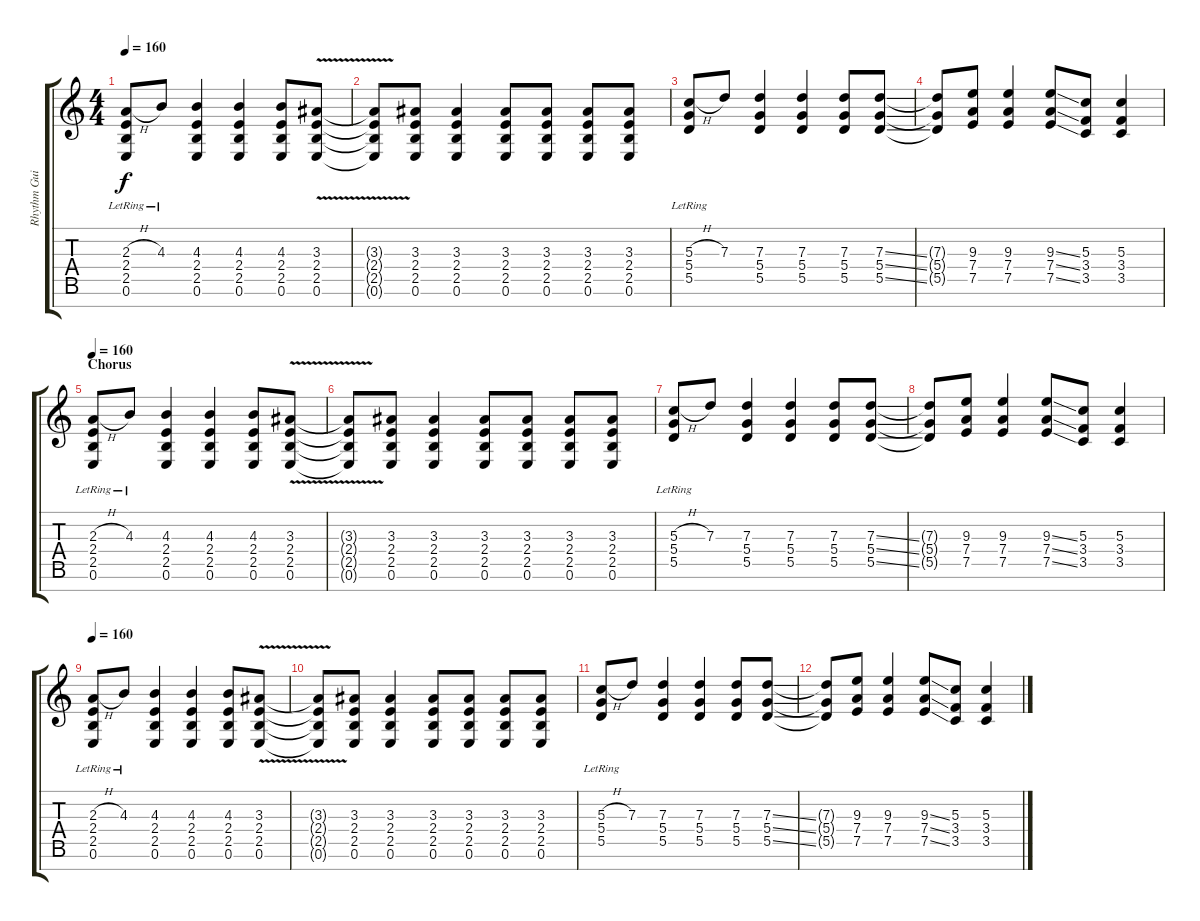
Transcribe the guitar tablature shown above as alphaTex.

\track ("Rhythm Guitar R" "Rhythm Gui") {instrument distortionguitar}
\staff {score tabs}
\tuning (E4 B3 G3 D3 A2 E2 B1) {hide}
\ts (4 4)
\tempo 160
\clef g2
\ks c
(2.3{h} 2.4{lr} 2.5{lr} 0.6{lr}).8{dy f} 4.3{lr}.8 (4.3 2.4 2.5 0.6).4 (4.3 2.4 2.5 0.6).4 (4.3 2.4 2.5 0.6).8 (3.3{v} 2.4 2.5 0.6).8 |
(3.3{t} 2.4{t} 2.5{t} 0.6{t}).8 (3.3 2.4 2.5 0.6).8 (3.3 2.4 2.5 0.6).4 (3.3 2.4 2.5 0.6).8 (3.3 2.4 2.5 0.6).8 (3.3 2.4 2.5 0.6).8 (3.3 2.4 2.5 0.6).8 |
(5.3{h} 5.4{lr} 5.5{lr}).8 7.3.8 (7.3 5.4 5.5).4 (7.3 5.4 5.5).4 (7.3 5.4 5.5).8 (7.3{ss} 5.4{ss} 5.5{ss}).8 |
(7.3{t} 5.4{t} 5.5{t}).8 (9.3 7.4 7.5).8 (9.3 7.4 7.5).4 (9.3{ss} 7.4{ss} 7.5{ss}).8 (5.3 3.4 3.5).8 (5.3 3.4 3.5).4 |
\section ("" "Chorus")
\tempo 160
(2.3{h} 2.4{lr} 2.5{lr} 0.6{lr}).8 4.3{lr}.8 (4.3 2.4 2.5 0.6).4 (4.3 2.4 2.5 0.6).4 (4.3 2.4 2.5 0.6).8 (3.3{v} 2.4 2.5 0.6).8 |
(3.3{t} 2.4{t} 2.5{t} 0.6{t}).8 (3.3 2.4 2.5 0.6).8 (3.3 2.4 2.5 0.6).4 (3.3 2.4 2.5 0.6).8 (3.3 2.4 2.5 0.6).8 (3.3 2.4 2.5 0.6).8 (3.3 2.4 2.5 0.6).8 |
(5.3{h} 5.4{lr} 5.5{lr}).8 7.3.8 (7.3 5.4 5.5).4 (7.3 5.4 5.5).4 (7.3 5.4 5.5).8 (7.3{ss} 5.4{ss} 5.5{ss}).8 |
(7.3{t} 5.4{t} 5.5{t}).8 (9.3 7.4 7.5).8 (9.3 7.4 7.5).4 (9.3{ss} 7.4{ss} 7.5{ss}).8 (5.3 3.4 3.5).8 (5.3 3.4 3.5).4 |
\tempo 160
(2.3{h} 2.4{lr} 2.5{lr} 0.6{lr}).8 4.3{lr}.8 (4.3 2.4 2.5 0.6).4 (4.3 2.4 2.5 0.6).4 (4.3 2.4 2.5 0.6).8 (3.3{v} 2.4 2.5 0.6).8 |
(3.3{t} 2.4{t} 2.5{t} 0.6{t}).8 (3.3 2.4 2.5 0.6).8 (3.3 2.4 2.5 0.6).4 (3.3 2.4 2.5 0.6).8 (3.3 2.4 2.5 0.6).8 (3.3 2.4 2.5 0.6).8 (3.3 2.4 2.5 0.6).8 |
(5.3{h} 5.4{lr} 5.5{lr}).8 7.3.8 (7.3 5.4 5.5).4 (7.3 5.4 5.5).4 (7.3 5.4 5.5).8 (7.3{ss} 5.4{ss} 5.5{ss}).8 |
(7.3{t} 5.4{t} 5.5{t}).8 (9.3 7.4 7.5).8 (9.3 7.4 7.5).4 (9.3{ss} 7.4{ss} 7.5{ss}).8 (5.3 3.4 3.5).8 (5.3 3.4 3.5).4
